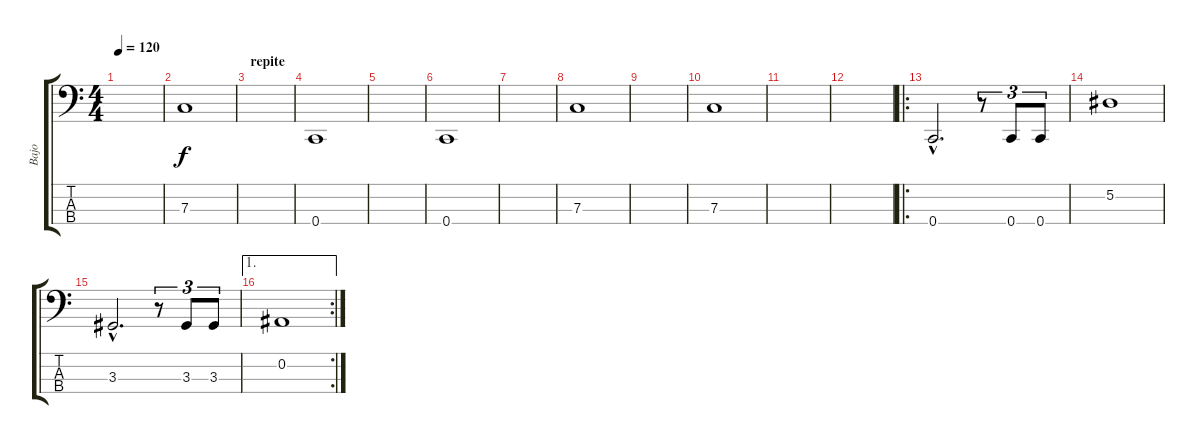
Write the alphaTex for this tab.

\track ("Bajo" "Bajo") {instrument electricbassfinger}
\staff {score tabs}
\tuning (Eb2 Bb1 F1 C1) {hide}
\ts (4 4)
\tempo 120
\clef f4
\ks c
|
7.3.1 |
\section ("" "repite")
|
0.4.1 |
|
0.4.1 |
|
7.3.1 |
|
7.3.1 |
|
|
\ro
0.4{hac}.2{d} r.8{tu (3 2)} 0.4.8{tu (3 2)} 0.4.8{tu (3 2)} |
5.2.1 |
3.3{hac}.2{d} r.8{tu (3 2)} 3.3.8{tu (3 2)} 3.3.8{tu (3 2)} |
\ae 1
\rc 2
0.2.1
